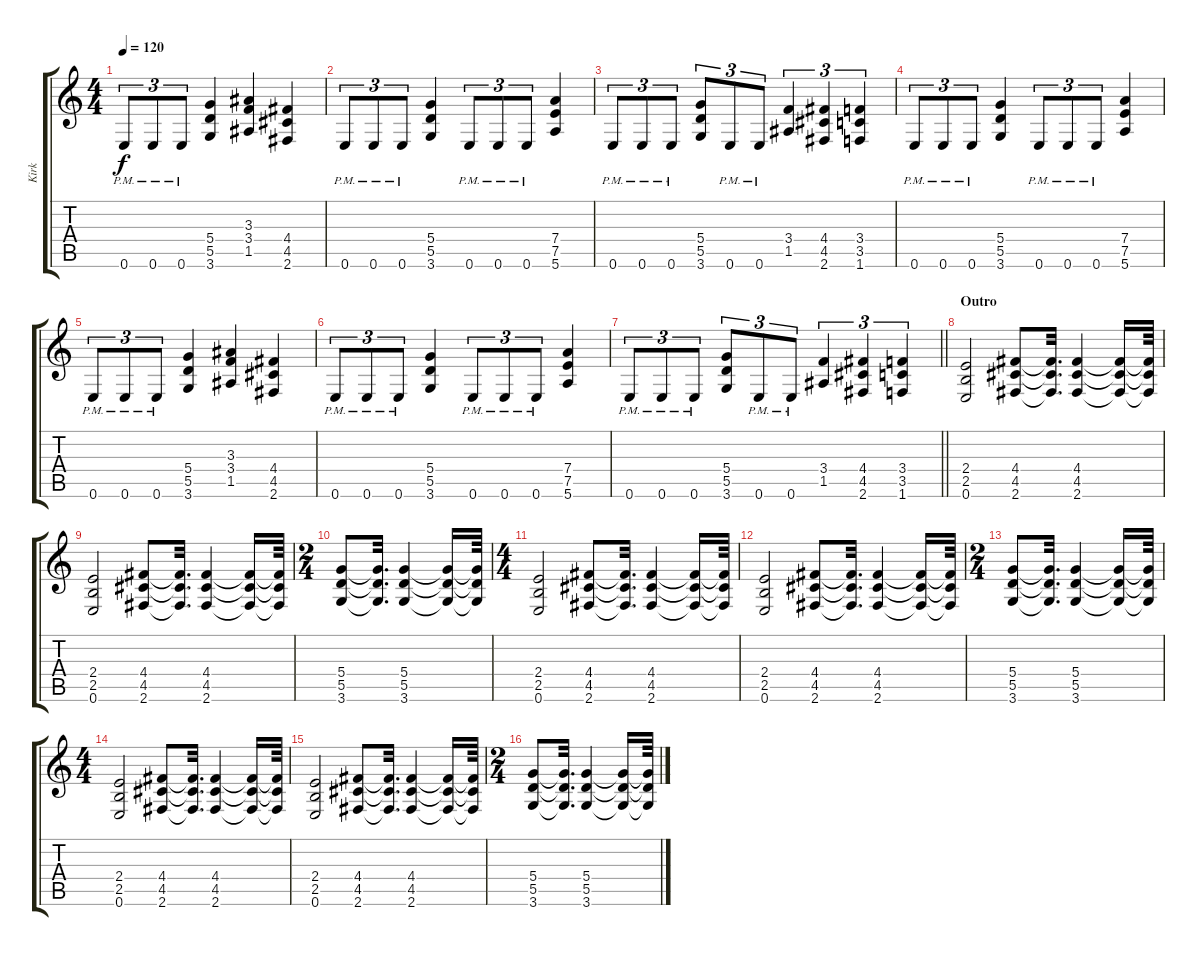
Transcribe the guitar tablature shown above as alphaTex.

\track ("Kirk" "Kirk") {instrument distortionguitar}
\staff {score tabs}
\tuning (E4 B3 G3 D3 A2 E2) {hide}
\ts (4 4)
\tempo 120
\clef g2
\ks c
0.6{pm}.8{tu (3 2) dy f} 0.6{pm}.8{tu (3 2)} 0.6{pm}.8{tu (3 2)} (5.4 5.5 3.6).4 (3.3 3.4 1.5).4 (4.4 4.5 2.6).4 |
0.6{pm}.8{tu (3 2)} 0.6{pm}.8{tu (3 2)} 0.6{pm}.8{tu (3 2)} (5.4 5.5 3.6).4 0.6{pm}.8{tu (3 2)} 0.6{pm}.8{tu (3 2)} 0.6{pm}.8{tu (3 2)} (7.4 7.5 5.6).4 |
0.6{pm}.8{tu (3 2)} 0.6{pm}.8{tu (3 2)} 0.6{pm}.8{tu (3 2)} (5.4 5.5 3.6).8{tu (3 2)} 0.6{pm}.8{tu (3 2)} 0.6{pm}.8{tu (3 2)} (3.4 1.5).4{tu (3 2)} (4.4 4.5 2.6).4{tu (3 2)} (3.4 3.5 1.6).4{tu (3 2)} |
0.6{pm}.8{tu (3 2)} 0.6{pm}.8{tu (3 2)} 0.6{pm}.8{tu (3 2)} (5.4 5.5 3.6).4 0.6{pm}.8{tu (3 2)} 0.6{pm}.8{tu (3 2)} 0.6{pm}.8{tu (3 2)} (7.4 7.5 5.6).4 |
0.6{pm}.8{tu (3 2)} 0.6{pm}.8{tu (3 2)} 0.6{pm}.8{tu (3 2)} (5.4 5.5 3.6).4 (3.3 3.4 1.5).4 (4.4 4.5 2.6).4 |
0.6{pm}.8{tu (3 2)} 0.6{pm}.8{tu (3 2)} 0.6{pm}.8{tu (3 2)} (5.4 5.5 3.6).4 0.6{pm}.8{tu (3 2)} 0.6{pm}.8{tu (3 2)} 0.6{pm}.8{tu (3 2)} (7.4 7.5 5.6).4 |
\barLineRight lightlight
0.6{pm}.8{tu (3 2)} 0.6{pm}.8{tu (3 2)} 0.6{pm}.8{tu (3 2)} (5.4 5.5 3.6).8{tu (3 2)} 0.6{pm}.8{tu (3 2)} 0.6{pm}.8{tu (3 2)} (3.4 1.5).4{tu (3 2)} (4.4 4.5 2.6).4{tu (3 2)} (3.4 3.5 1.6).4{tu (3 2)} |
\section ("" "Outro")
(2.4 2.5 0.6).2 (4.4 4.5 2.6).8 (4.4{t} 4.5{t} 2.6{t}).32{d} (4.4 4.5 2.6).4 (4.4{t} 4.5{t} 2.6{t}).16 (4.4{t} 4.5{t} 2.6{t}).64 |
(2.4 2.5 0.6).2 (4.4 4.5 2.6).8 (4.4{t} 4.5{t} 2.6{t}).32{d} (4.4 4.5 2.6).4 (4.4{t} 4.5{t} 2.6{t}).16 (4.4{t} 4.5{t} 2.6{t}).64 |
\ts (2 4)
(5.4 5.5 3.6).8 (5.4{t} 5.5{t} 3.6{t}).32{d} (5.4 5.5 3.6).4 (5.4{t} 5.5{t} 3.6{t}).16 (5.4{t} 5.5{t} 3.6{t}).64 |
\ts (4 4)
(2.4 2.5 0.6).2 (4.4 4.5 2.6).8 (4.4{t} 4.5{t} 2.6{t}).32{d} (4.4 4.5 2.6).4 (4.4{t} 4.5{t} 2.6{t}).16 (4.4{t} 4.5{t} 2.6{t}).64 |
(2.4 2.5 0.6).2 (4.4 4.5 2.6).8 (4.4{t} 4.5{t} 2.6{t}).32{d} (4.4 4.5 2.6).4 (4.4{t} 4.5{t} 2.6{t}).16 (4.4{t} 4.5{t} 2.6{t}).64 |
\ts (2 4)
(5.4 5.5 3.6).8 (5.4{t} 5.5{t} 3.6{t}).32{d} (5.4 5.5 3.6).4 (5.4{t} 5.5{t} 3.6{t}).16 (5.4{t} 5.5{t} 3.6{t}).64 |
\ts (4 4)
(2.4 2.5 0.6).2 (4.4 4.5 2.6).8 (4.4{t} 4.5{t} 2.6{t}).32{d} (4.4 4.5 2.6).4 (4.4{t} 4.5{t} 2.6{t}).16 (4.4{t} 4.5{t} 2.6{t}).64 |
(2.4 2.5 0.6).2 (4.4 4.5 2.6).8 (4.4{t} 4.5{t} 2.6{t}).32{d} (4.4 4.5 2.6).4 (4.4{t} 4.5{t} 2.6{t}).16 (4.4{t} 4.5{t} 2.6{t}).64 |
\ts (2 4)
(5.4 5.5 3.6).8 (5.4{t} 5.5{t} 3.6{t}).32{d} (5.4 5.5 3.6).4 (5.4{t} 5.5{t} 3.6{t}).16 (5.4{t} 5.5{t} 3.6{t}).64
